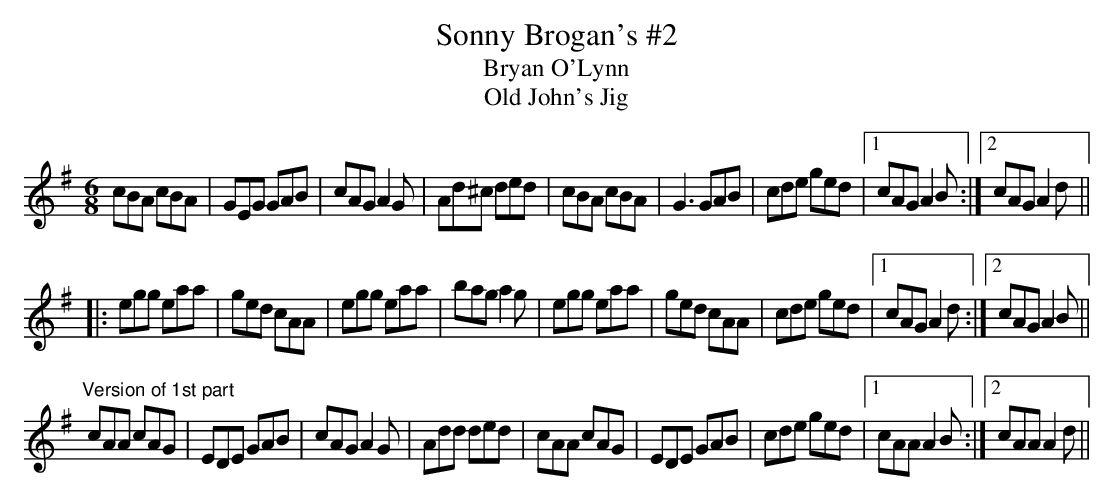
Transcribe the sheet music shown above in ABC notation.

X:1
T:Sonny Brogan's #2
T:Bryan O'Lynn
T:Old John's Jig
M:6/8
K:Ador
cBA cBA|GEG GAB|cAG A2G|Ad^c ded|cBA cBA|G3 GAB|cde ged|1 cAG A2B:|2 cAG A2d||
|:egg eaa|ged cAA|egg eaa|bag a2g|egg eaa|ged cAA|cde ged|1 cAG A2d:|2 cAG A2B||
"Version of 1st part"
cAA cAG|EDE GAB|cAG A2G|Add ded|cAA cAG|EDE GAB|cde ged|1 cAA A2B:|2 cAA A2d||
